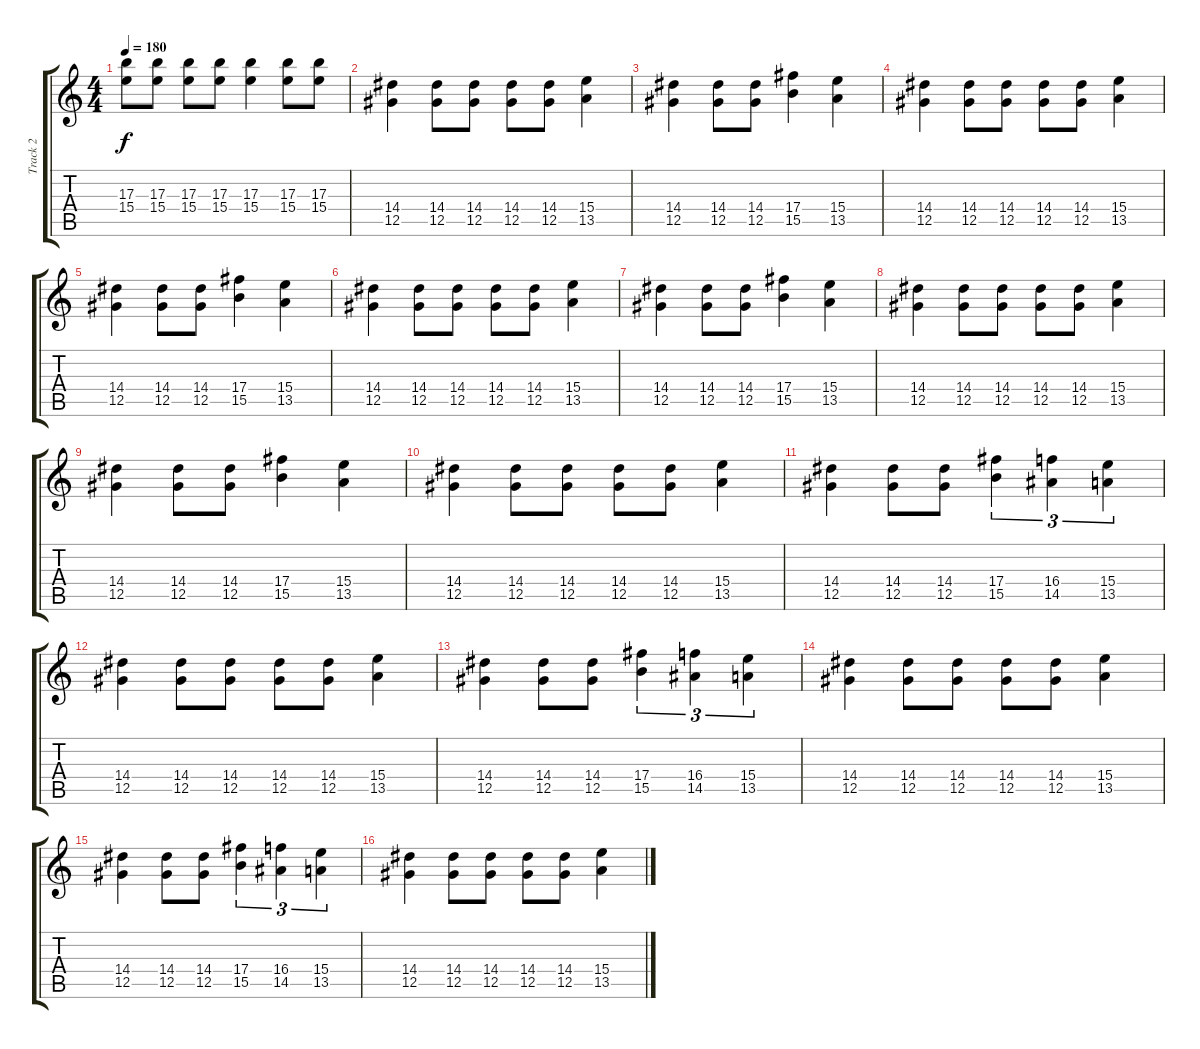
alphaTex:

\track ("Track 2" "Track 2") {instrument overdrivenguitar}
\staff {score tabs}
\tuning (Eb4 Bb3 Gb3 Db3 Ab2 Eb2) {hide}
\ts (4 4)
\tempo 180
\clef g2
\ks c
(17.3 15.4).8{dy f} (17.3 15.4).8 (17.3 15.4).8 (17.3 15.4).8 (17.3 15.4).4 (17.3 15.4).8 (17.3 15.4).8 |
(14.4 12.5).4 (14.4 12.5).8 (14.4 12.5).8 (14.4 12.5).8 (14.4 12.5).8 (15.4 13.5).4 |
(14.4 12.5).4 (14.4 12.5).8 (14.4 12.5).8 (17.4 15.5).4 (15.4 13.5).4 |
(14.4 12.5).4 (14.4 12.5).8 (14.4 12.5).8 (14.4 12.5).8 (14.4 12.5).8 (15.4 13.5).4 |
(14.4 12.5).4 (14.4 12.5).8 (14.4 12.5).8 (17.4 15.5).4 (15.4 13.5).4 |
(14.4 12.5).4 (14.4 12.5).8 (14.4 12.5).8 (14.4 12.5).8 (14.4 12.5).8 (15.4 13.5).4 |
(14.4 12.5).4 (14.4 12.5).8 (14.4 12.5).8 (17.4 15.5).4 (15.4 13.5).4 |
(14.4 12.5).4 (14.4 12.5).8 (14.4 12.5).8 (14.4 12.5).8 (14.4 12.5).8 (15.4 13.5).4 |
(14.4 12.5).4 (14.4 12.5).8 (14.4 12.5).8 (17.4 15.5).4 (15.4 13.5).4 |
(14.4 12.5).4 (14.4 12.5).8 (14.4 12.5).8 (14.4 12.5).8 (14.4 12.5).8 (15.4 13.5).4 |
(14.4 12.5).4 (14.4 12.5).8 (14.4 12.5).8 (17.4 15.5).4{tu (3 2)} (16.4 14.5).4{tu (3 2)} (15.4 13.5).4{tu (3 2)} |
(14.4 12.5).4 (14.4 12.5).8 (14.4 12.5).8 (14.4 12.5).8 (14.4 12.5).8 (15.4 13.5).4 |
(14.4 12.5).4 (14.4 12.5).8 (14.4 12.5).8 (17.4 15.5).4{tu (3 2)} (16.4 14.5).4{tu (3 2)} (15.4 13.5).4{tu (3 2)} |
(14.4 12.5).4 (14.4 12.5).8 (14.4 12.5).8 (14.4 12.5).8 (14.4 12.5).8 (15.4 13.5).4 |
(14.4 12.5).4 (14.4 12.5).8 (14.4 12.5).8 (17.4 15.5).4{tu (3 2)} (16.4 14.5).4{tu (3 2)} (15.4 13.5).4{tu (3 2)} |
(14.4 12.5).4 (14.4 12.5).8 (14.4 12.5).8 (14.4 12.5).8 (14.4 12.5).8 (15.4 13.5).4
